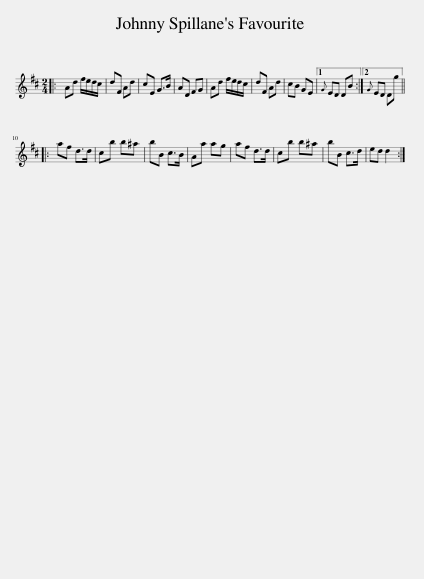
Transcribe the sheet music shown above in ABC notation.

X:1
L:1/8
M:2/4
I:linebreak $
K:D
V:1 treble
V:1
|: Ad f/e/d/c/ | dF Ad | cE G>B | AD FG | Ad f/e/d/c/ | %5
 dF Ad | cB GE |1{G} ED DB :|2{G} ED Dg |:$ af d>d | %10
 cb b^a | bB c>B | Aa ag | af d>d | cb b^a | %15
 bB c>d | ed d2 :| %17
